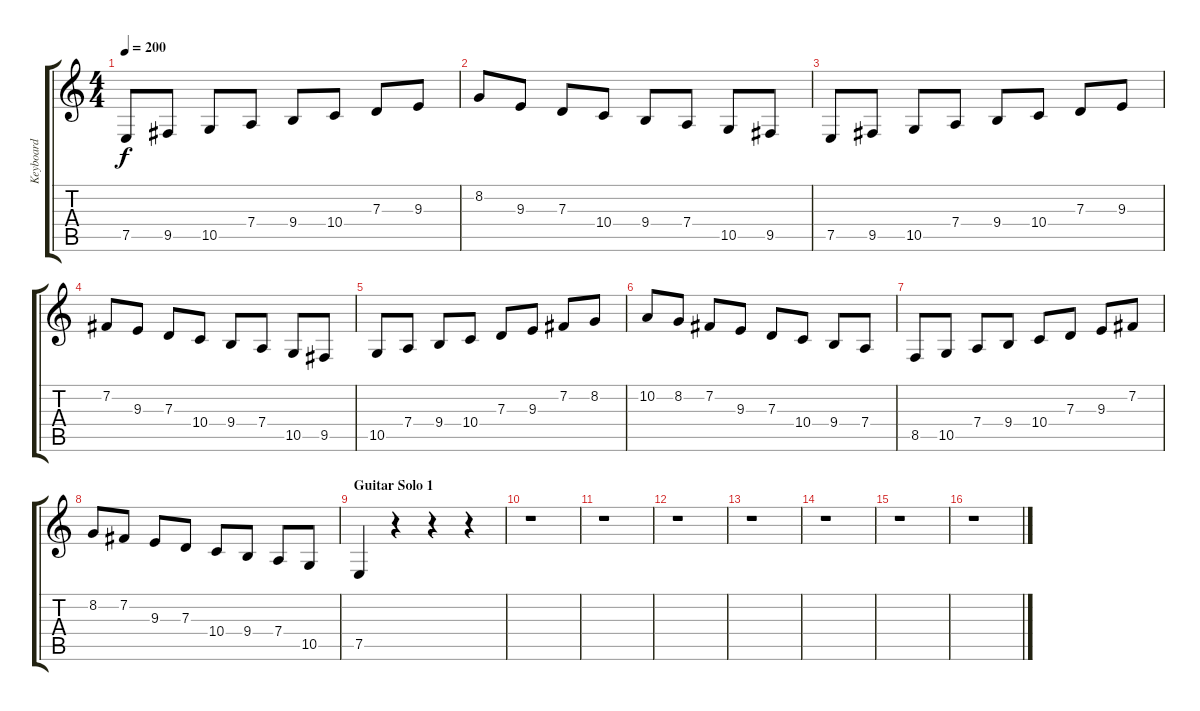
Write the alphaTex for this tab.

\track ("Keyboard" "Keyboard") {instrument lead2sawtooth}
\staff {score tabs}
\tuning (E4 B3 G3 D3 A2 E2) {hide}
\ts (4 4)
\tempo 200
\clef g2
\ks c
7.5.8{dy f} 9.5.8 10.5.8 7.4.8 9.4.8 10.4.8 7.3.8 9.3.8 |
8.2.8 9.3.8 7.3.8 10.4.8 9.4.8 7.4.8 10.5.8 9.5.8 |
7.5.8 9.5.8 10.5.8 7.4.8 9.4.8 10.4.8 7.3.8 9.3.8 |
7.2.8 9.3.8 7.3.8 10.4.8 9.4.8 7.4.8 10.5.8 9.5.8 |
10.5.8 7.4.8 9.4.8 10.4.8 7.3.8 9.3.8 7.2.8 8.2.8 |
10.2.8 8.2.8 7.2.8 9.3.8 7.3.8 10.4.8 9.4.8 7.4.8 |
8.5.8 10.5.8 7.4.8 9.4.8 10.4.8 7.3.8 9.3.8 7.2.8 |
8.2.8 7.2.8 9.3.8 7.3.8 10.4.8 9.4.8 7.4.8 10.5.8 |
\section ("" "Guitar Solo 1")
7.5.4 r.4 r.4 r.4 |
r.1 |
r.1 |
r.1 |
r.1 |
r.1 |
r.1 |
r.1
